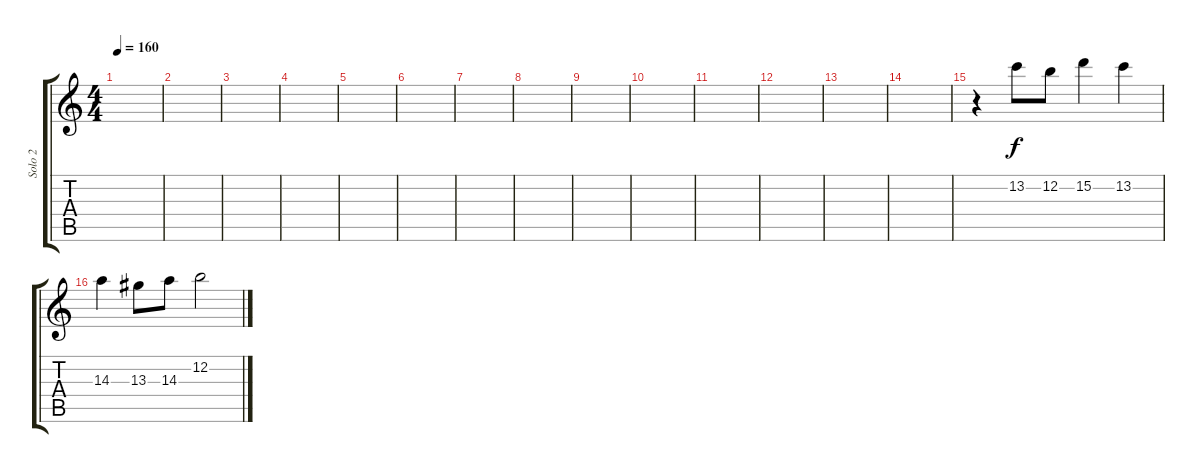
\track ("Solo 2" "Solo 2") {instrument distortionguitar}
\staff {score tabs}
\tuning (E4 B3 G3 D3 A2 E2) {hide}
\ts (4 4)
\tempo 160
\clef g2
\ks c
|
|
|
|
|
|
|
|
|
|
|
|
|
|
r.4 13.2.8 12.2.8 15.2.4 13.2.4 |
14.3.4 13.3.8 14.3.8 12.2.2
